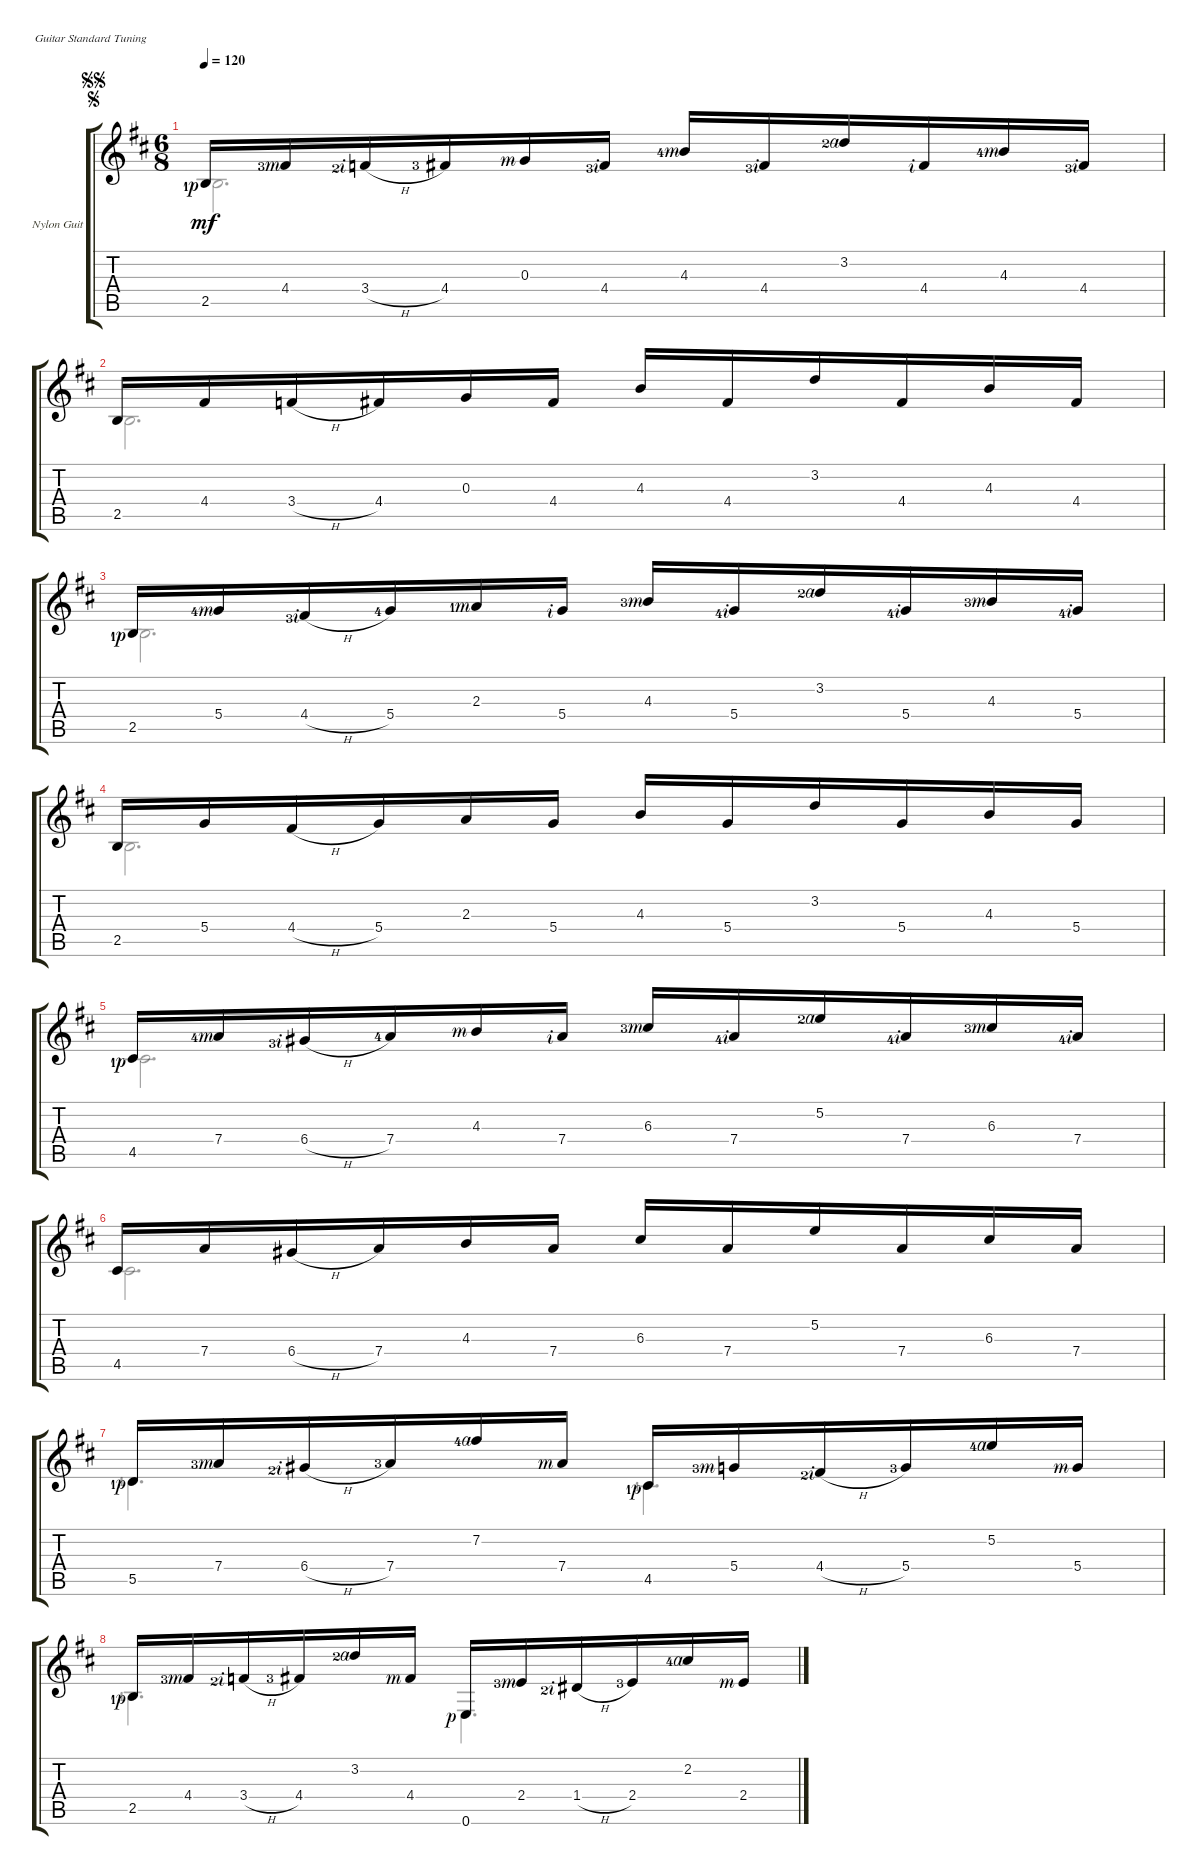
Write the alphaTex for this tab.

\defaultSystemsLayout 4
\bracketExtendMode groupsimilarinstruments
\firstSystemTrackNameOrientation horizontal
\otherSystemsTrackNameOrientation horizontal
\track ("Nylon Guitar" "Nylon Guit") {instrument acousticguitarsteel}
\staff {score tabs}
\tuning (E4 B3 G3 D3 A2 E2)
\voice
\ts (6 8)
\jump segno
\jump segnosegno
\tempo 120
\clef g2
\scale
0.477298
\ks d
2.5{lf 2 rf 1}.16{dy mf instrument acousticguitarsteel} 4.4{lf 4 rf 3}.16 3.4{h lf 3 rf 2}.16 4.4{lf 4}.16 0.3{rf 3}.16 4.4{lf 4 rf 2}.16 4.3{lf 5 rf 3}.16 4.4{lf 4 rf 2}.16 3.2{lf 3 rf 4}.16 4.4{rf 2}.16 4.3{lf 5 rf 3}.16 4.4{lf 4 rf 2}.16 |
\scale
0.287929 2.5.16 4.4.16 3.4{h}.16 4.4.16 0.3.16 4.4.16 4.3.16 4.4.16 3.2.16 4.4.16 4.3.16 4.4.16 |
\scale
0.234773 2.5{lf 2 rf 1}.16 5.4{lf 5 rf 3}.16 4.4{h lf 4 rf 2}.16 5.4{lf 5}.16 2.3{lf 2 rf 3}.16 5.4{rf 2}.16 4.3{lf 4 rf 3}.16 5.4{lf 5 rf 2}.16 3.2{lf 3 rf 4}.16 5.4{lf 5 rf 2}.16 4.3{lf 4 rf 3}.16 5.4{lf 5 rf 2}.16 |
\scale
0.25573 2.5.16 5.4.16 4.4{h}.16 5.4.16 2.3.16 5.4.16 4.3.16 5.4.16 3.2.16 5.4.16 4.3.16 5.4.16 |
\scale
0.430639 4.5{lf 2 rf 1}.16 7.4{lf 5 rf 3}.16 6.4{h lf 4 rf 2}.16 7.4{lf 5}.16 4.3{rf 3}.16 7.4{rf 2}.16 6.3{lf 4 rf 3}.16 7.4{lf 5 rf 2}.16 5.2{lf 3 rf 4}.16 7.4{lf 5 rf 2}.16 6.3{lf 4 rf 3}.16 7.4{lf 5 rf 2}.16 |
4.5.16 7.4.16 6.4{h}.16 7.4.16 4.3.16 7.4.16 6.3.16 7.4.16 5.2.16 7.4.16 6.3.16 7.4.16 |
5.5{lf 2 rf 1}.16 7.4{lf 4 rf 3}.16 6.4{h lf 3 rf 2}.16 7.4{lf 4}.16 7.2{lf 5 rf 4}.16 7.4{rf 3}.16 4.5{lf 2 rf 1}.16 5.4{lf 4 rf 3}.16 4.4{h lf 3 rf 2}.16 5.4{lf 4}.16 5.2{lf 5 rf 4}.16 5.4{rf 3}.16 |
2.5{lf 2 rf 1}.16 4.4{lf 4 rf 3}.16 3.4{h lf 3 rf 2}.16 4.4{lf 4}.16 3.2{lf 3 rf 4}.16 4.4{rf 3}.16 0.6{rf 1}.16 2.4{lf 4 rf 3}.16 1.4{h lf 3 rf 2}.16 2.4{lf 4}.16 2.2{lf 5 rf 4}.16 2.4{rf 3}.16
\voice
\clef g2
\ottava regular
\simile none
\scale
0.477298
\ks d
2.5{lf 2 rf 1}.2{d dy mf} |
\scale
0.287929 2.5.2{d} |
\scale
0.234773 2.5{lf 2 rf 1}.2{d} |
\scale
0.25573 2.5.2{d} |
\scale
0.430639 4.5{lf 2 rf 1}.2{d} |
4.5.2{d} |
5.5{lf 2}.4{d} 4.5{lf 2}.4{d} |
2.5{lf 2}.4{d} 0.6.4{d}
